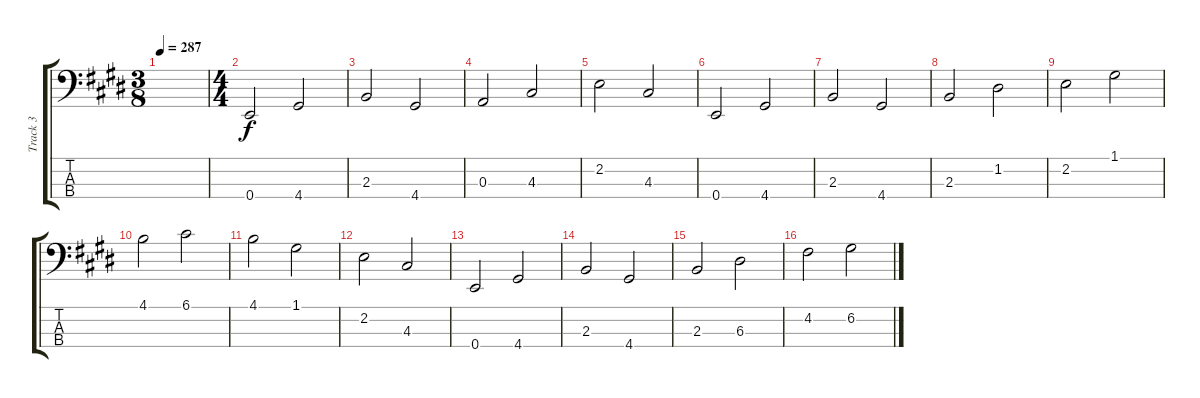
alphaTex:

\track ("Track 3" "Track 3") {instrument electricbassfinger}
\staff {score tabs}
\tuning (G2 D2 A1 E1) {hide}
\ts (3 8)
\tempo 287
\clef f4
\ks c#minor
|
\ts (4 4)
0.4.2 4.4.2 |
2.3.2 4.4.2 |
0.3.2 4.3.2 |
2.2.2 4.3.2 |
0.4.2 4.4.2 |
2.3.2 4.4.2 |
2.3.2 1.2.2 |
2.2.2 1.1.2 |
4.1.2 6.1.2 |
4.1.2 1.1.2 |
2.2.2 4.3.2 |
0.4.2 4.4.2 |
2.3.2 4.4.2 |
2.3.2 6.3.2 |
4.2.2 6.2.2
